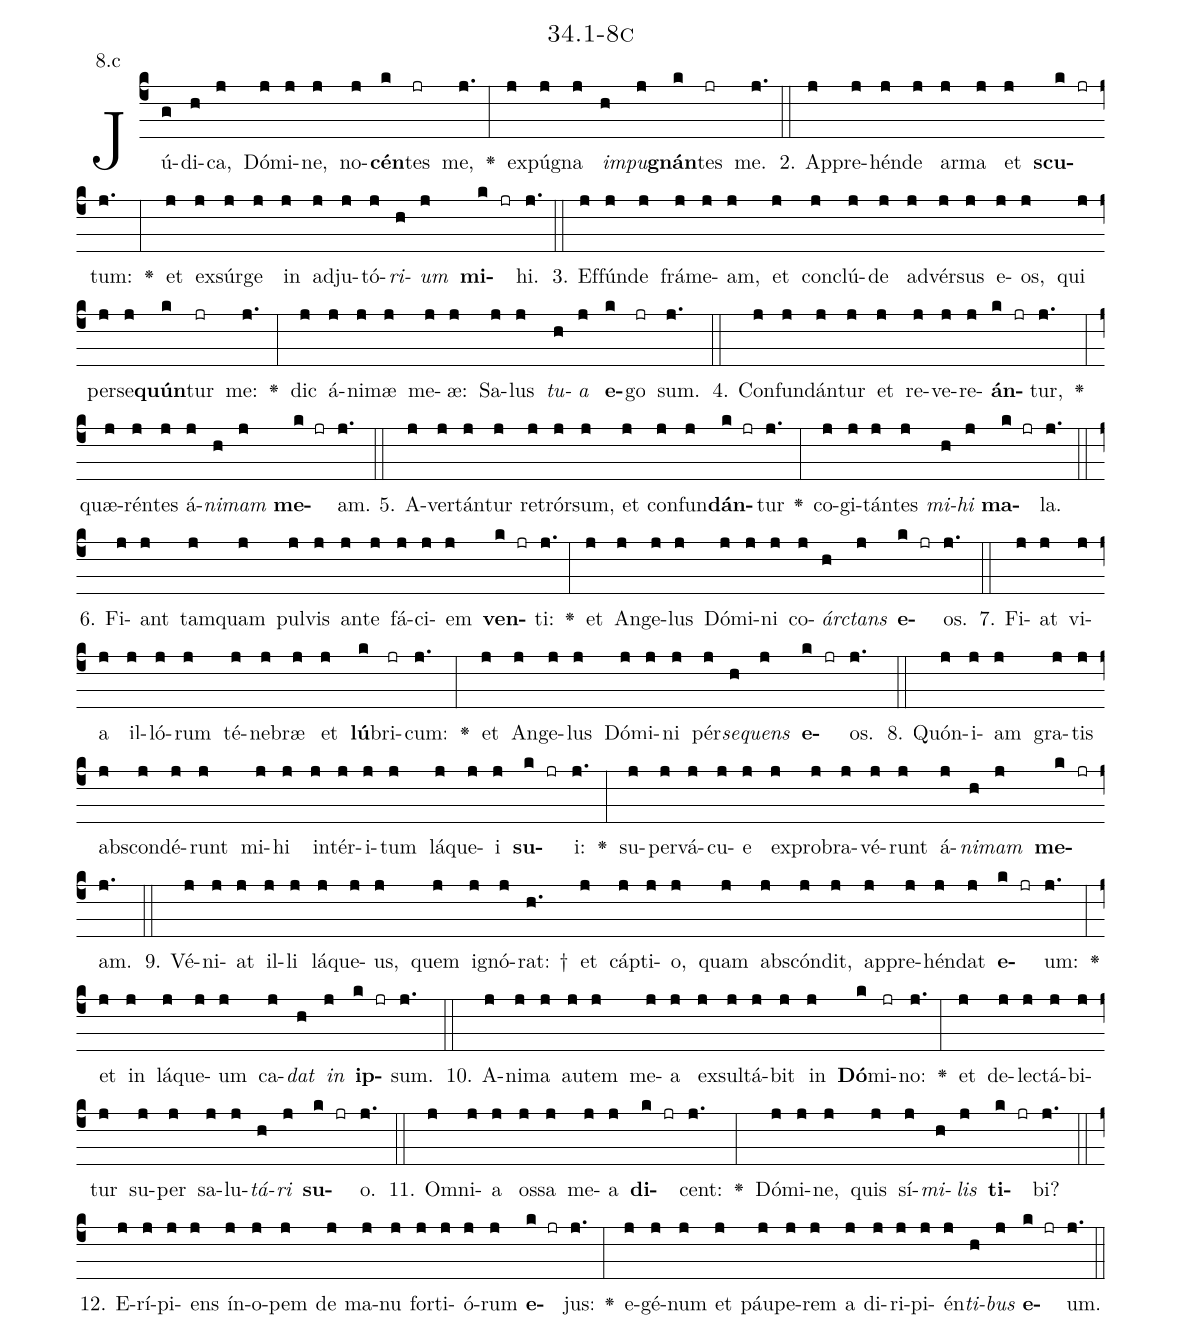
name: 34.1-8c;
annotation: 8.c;
%%
(c4)Jú(g)di(h)ca,(j) Dó(j)mi(j)ne,(j) no(j)<b>cén</b>(k)tes(jr) me,(j.) <v>\greheightstar</v>(:) ex(j)pú(j)gna(j) <i>im</i>(h)<i>pu</i>(j)<b>gnán</b>(k)tes(jr) me.(j.) (::)
2. Ap(j)pre(j)hén(j)de(j) ar(j)ma(j) et(j) <b>scu</b>(k jr)tum:(j.) <v>\greheightstar</v>(:) et(j) ex(j)súr(j)ge(j) in(j) ad(j)ju(j)tó(j)<i>ri</i>(h)<i>um</i>(j) <b>mi</b>(k jr)hi.(j.) (::)
3. Ef(j)fún(j)de(j) frá(j)me(j)am,(j) et(j) con(j)clú(j)de(j) ad(j)vér(j)sus(j) e(j)os,(j) qui(j) per(j)se(j)<b>quún</b>(k)tur(jr) me:(j.) <v>\greheightstar</v>(:) dic(j) á(j)ni(j)mæ(j) me(j)æ:(j) Sa(j)lus(j) <i>tu</i>(h)<i>a</i>(j) <b>e</b>(k)go(jr) sum.(j.) (::)
4. Con(j)fun(j)dán(j)tur(j) et(j) re(j)ve(j)re(j)<b>án</b>(k jr)tur,(j.) <v>\greheightstar</v>(:) quæ(j)rén(j)tes(j) á(j)<i>ni</i>(h)<i>mam</i>(j) <b>me</b>(k jr)am.(j.) (::)
5. A(j)ver(j)tán(j)tur(j) re(j)trór(j)sum,(j) et(j) con(j)fun(j)<b>dán</b>(k jr)tur(j.) <v>\greheightstar</v>(:) co(j)gi(j)tán(j)tes(j) <i>mi</i>(h)<i>hi</i>(j) <b>ma</b>(k jr)la.(j.) (::)
6. Fi(j)ant(j) tam(j)quam(j) pul(j)vis(j) an(j)te(j) fá(j)ci(j)em(j) <b>ven</b>(k jr)ti:(j.) <v>\greheightstar</v>(:) et(j) An(j)ge(j)lus(j) Dó(j)mi(j)ni(j) co(j)<i>árc</i>(h)<i>tans</i>(j) <b>e</b>(k jr)os.(j.) (::)
7. Fi(j)at(j) vi(j)a(j) il(j)ló(j)rum(j) té(j)ne(j)bræ(j) et(j) <b>lú</b>(k)bri(jr)cum:(j.) <v>\greheightstar</v>(:) et(j) An(j)ge(j)lus(j) Dó(j)mi(j)ni(j) pér(j)<i>se</i>(h)<i>quens</i>(j) <b>e</b>(k jr)os.(j.) (::)
8. Quón(j)i(j)am(j) gra(j)tis(j) abs(j)con(j)dé(j)runt(j) mi(j)hi(j) in(j)tér(j)i(j)tum(j) lá(j)que(j)i(j) <b>su</b>(k jr)i:(j.) <v>\greheightstar</v>(:) su(j)per(j)vá(j)cu(j)e(j) ex(j)pro(j)bra(j)vé(j)runt(j) á(j)<i>ni</i>(h)<i>mam</i>(j) <b>me</b>(k jr)am.(j.) (::)
9. Vé(j)ni(j)at(j) il(j)li(j) lá(j)que(j)us,(j) quem(j) i(j)gnó(j)rat: †(h.) et(j) cáp(j)ti(j)o,(j) quam(j) abs(j)cón(j)dit,(j) ap(j)pre(j)hén(j)dat(j) <b>e</b>(k jr)um:(j.) <v>\greheightstar</v>(:) et(j) in(j) lá(j)que(j)um(j) ca(j)<i>dat</i>(h) <i>in</i>(j) <b>ip</b>(k jr)sum.(j.) (::)
10. A(j)ni(j)ma(j) au(j)tem(j) me(j)a(j) ex(j)sul(j)tá(j)bit(j) in(j) <b>Dó</b>(k)mi(jr)no:(j.) <v>\greheightstar</v>(:) et(j) de(j)lec(j)tá(j)bi(j)tur(j) su(j)per(j) sa(j)lu(j)<i>tá</i>(h)<i>ri</i>(j) <b>su</b>(k jr)o.(j.) (::)
11. Om(j)ni(j)a(j) os(j)sa(j) me(j)a(j) <b>di</b>(k jr)cent:(j.) <v>\greheightstar</v>(:) Dó(j)mi(j)ne,(j) quis(j) sí(j)<i>mi</i>(h)<i>lis</i>(j) <b>ti</b>(k jr)bi?(j.) (::)
12. E(j)rí(j)pi(j)ens(j) ín(j)o(j)pem(j) de(j) ma(j)nu(j) for(j)ti(j)ó(j)rum(j) <b>e</b>(k jr)jus:(j.) <v>\greheightstar</v>(:) e(j)gé(j)num(j) et(j) páu(j)pe(j)rem(j) a(j) di(j)ri(j)pi(j)én(j)<i>ti</i>(h)<i>bus</i>(j) <b>e</b>(k jr)um.(j.) (::)
